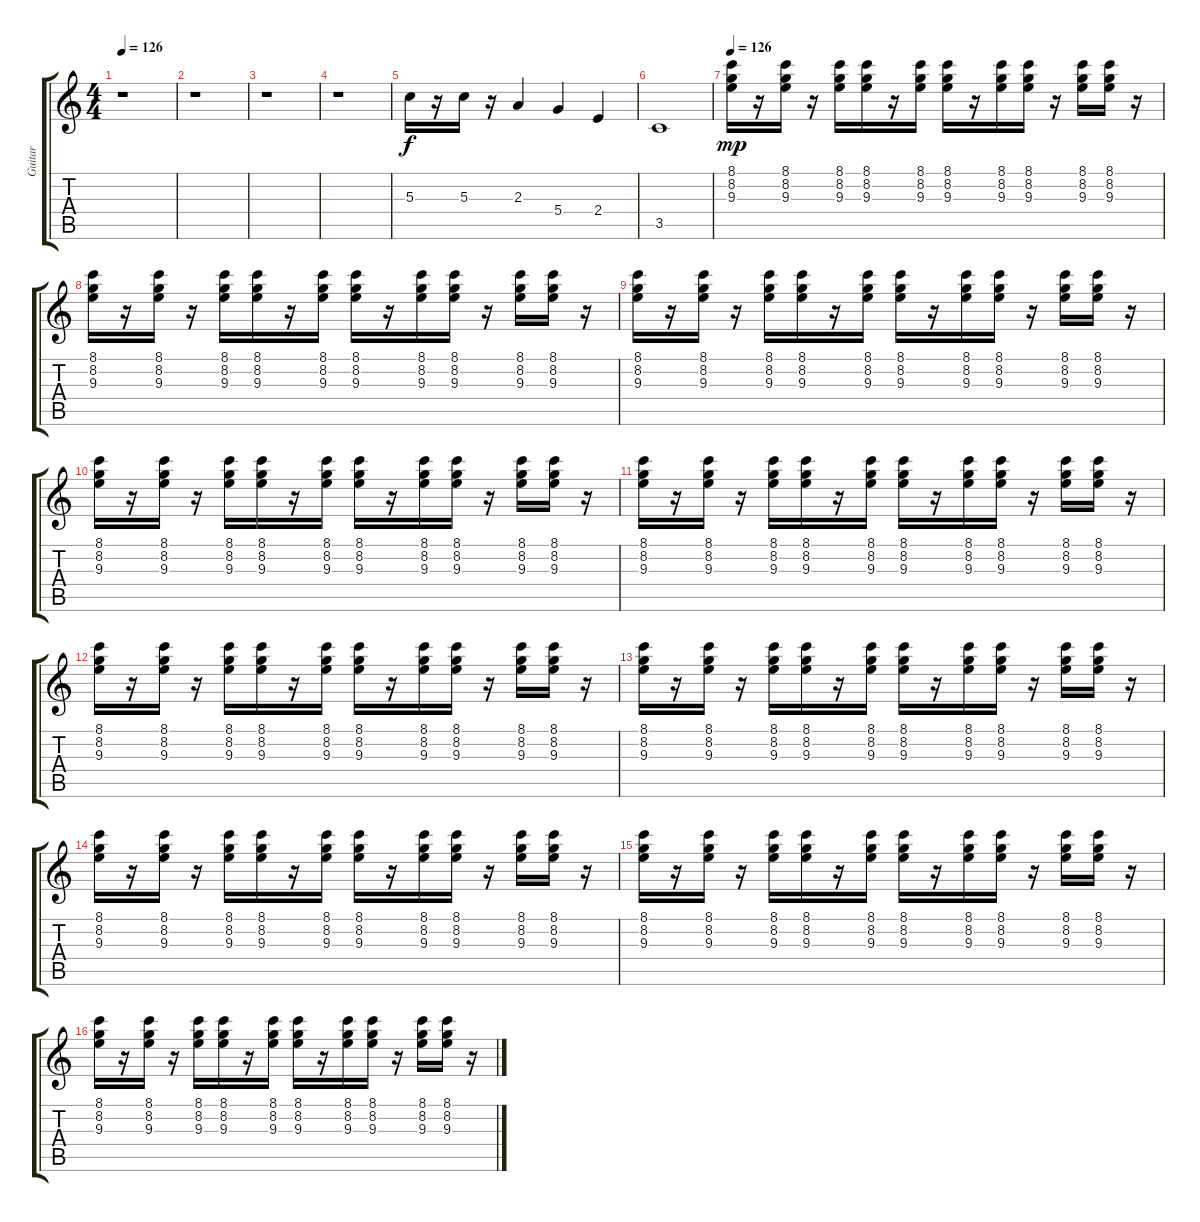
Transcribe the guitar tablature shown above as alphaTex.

\track ("Guitar" "Guitar") {instrument acousticguitarsteel}
\staff {score tabs}
\tuning (E4 B3 G3 D3 A2 E2) {hide}
\ts (4 4)
\tempo 126
\clef g2
\ks c
r.1{dy f} |
r.1 |
r.1 |
r.1 |
5.3.16 r.16 5.3.16 r.16 2.3.4 5.4.4 2.4.4 |
3.5.1 |
\section ("" "")
\tempo 126
(8.1 8.2 9.3).16{dy mp} r.16 (8.1 8.2 9.3).16 r.16 (8.1 8.2 9.3).16 (8.1 8.2 9.3).16 r.16 (8.1 8.2 9.3).16 (8.1 8.2 9.3).16 r.16 (8.1 8.2 9.3).16 (8.1 8.2 9.3).16 r.16 (8.1 8.2 9.3).16 (8.1 8.2 9.3).16 r.16 |
(8.1 8.2 9.3).16 r.16 (8.1 8.2 9.3).16 r.16 (8.1 8.2 9.3).16 (8.1 8.2 9.3).16 r.16 (8.1 8.2 9.3).16 (8.1 8.2 9.3).16 r.16 (8.1 8.2 9.3).16 (8.1 8.2 9.3).16 r.16 (8.1 8.2 9.3).16 (8.1 8.2 9.3).16 r.16 |
(8.1 8.2 9.3).16 r.16 (8.1 8.2 9.3).16 r.16 (8.1 8.2 9.3).16 (8.1 8.2 9.3).16 r.16 (8.1 8.2 9.3).16 (8.1 8.2 9.3).16 r.16 (8.1 8.2 9.3).16 (8.1 8.2 9.3).16 r.16 (8.1 8.2 9.3).16 (8.1 8.2 9.3).16 r.16 |
(8.1 8.2 9.3).16 r.16 (8.1 8.2 9.3).16 r.16 (8.1 8.2 9.3).16 (8.1 8.2 9.3).16 r.16 (8.1 8.2 9.3).16 (8.1 8.2 9.3).16 r.16 (8.1 8.2 9.3).16 (8.1 8.2 9.3).16 r.16 (8.1 8.2 9.3).16 (8.1 8.2 9.3).16 r.16 |
(8.1 8.2 9.3).16 r.16 (8.1 8.2 9.3).16 r.16 (8.1 8.2 9.3).16 (8.1 8.2 9.3).16 r.16 (8.1 8.2 9.3).16 (8.1 8.2 9.3).16 r.16 (8.1 8.2 9.3).16 (8.1 8.2 9.3).16 r.16 (8.1 8.2 9.3).16 (8.1 8.2 9.3).16 r.16 |
(8.1 8.2 9.3).16 r.16 (8.1 8.2 9.3).16 r.16 (8.1 8.2 9.3).16 (8.1 8.2 9.3).16 r.16 (8.1 8.2 9.3).16 (8.1 8.2 9.3).16 r.16 (8.1 8.2 9.3).16 (8.1 8.2 9.3).16 r.16 (8.1 8.2 9.3).16 (8.1 8.2 9.3).16 r.16 |
(8.1 8.2 9.3).16 r.16 (8.1 8.2 9.3).16 r.16 (8.1 8.2 9.3).16 (8.1 8.2 9.3).16 r.16 (8.1 8.2 9.3).16 (8.1 8.2 9.3).16 r.16 (8.1 8.2 9.3).16 (8.1 8.2 9.3).16 r.16 (8.1 8.2 9.3).16 (8.1 8.2 9.3).16 r.16 |
\section ("" "")
(8.1 8.2 9.3).16 r.16 (8.1 8.2 9.3).16 r.16 (8.1 8.2 9.3).16 (8.1 8.2 9.3).16 r.16 (8.1 8.2 9.3).16 (8.1 8.2 9.3).16 r.16 (8.1 8.2 9.3).16 (8.1 8.2 9.3).16 r.16 (8.1 8.2 9.3).16 (8.1 8.2 9.3).16 r.16 |
(8.1 8.2 9.3).16 r.16 (8.1 8.2 9.3).16 r.16 (8.1 8.2 9.3).16 (8.1 8.2 9.3).16 r.16 (8.1 8.2 9.3).16 (8.1 8.2 9.3).16 r.16 (8.1 8.2 9.3).16 (8.1 8.2 9.3).16 r.16 (8.1 8.2 9.3).16 (8.1 8.2 9.3).16 r.16 |
(8.1 8.2 9.3).16 r.16 (8.1 8.2 9.3).16 r.16 (8.1 8.2 9.3).16 (8.1 8.2 9.3).16 r.16 (8.1 8.2 9.3).16 (8.1 8.2 9.3).16 r.16 (8.1 8.2 9.3).16 (8.1 8.2 9.3).16 r.16 (8.1 8.2 9.3).16 (8.1 8.2 9.3).16 r.16
